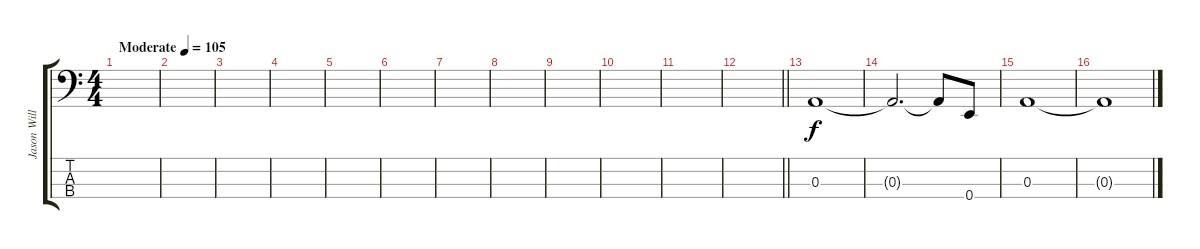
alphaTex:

\track ("Jason William Walton" "Jason Will") {instrument electricbassfinger}
\staff {score tabs}
\tuning (G2 D2 A1 E1) {hide}
\ts (4 4)
\tempo (105 "Moderate")
\clef f4
\ks c
|
|
|
|
|
|
|
|
|
|
|
\barLineRight lightlight
|
0.3.1 |
0.3{t}.2{d} 0.3{t}.8 0.4.8 |
0.3.1 |
0.3{t}.1
